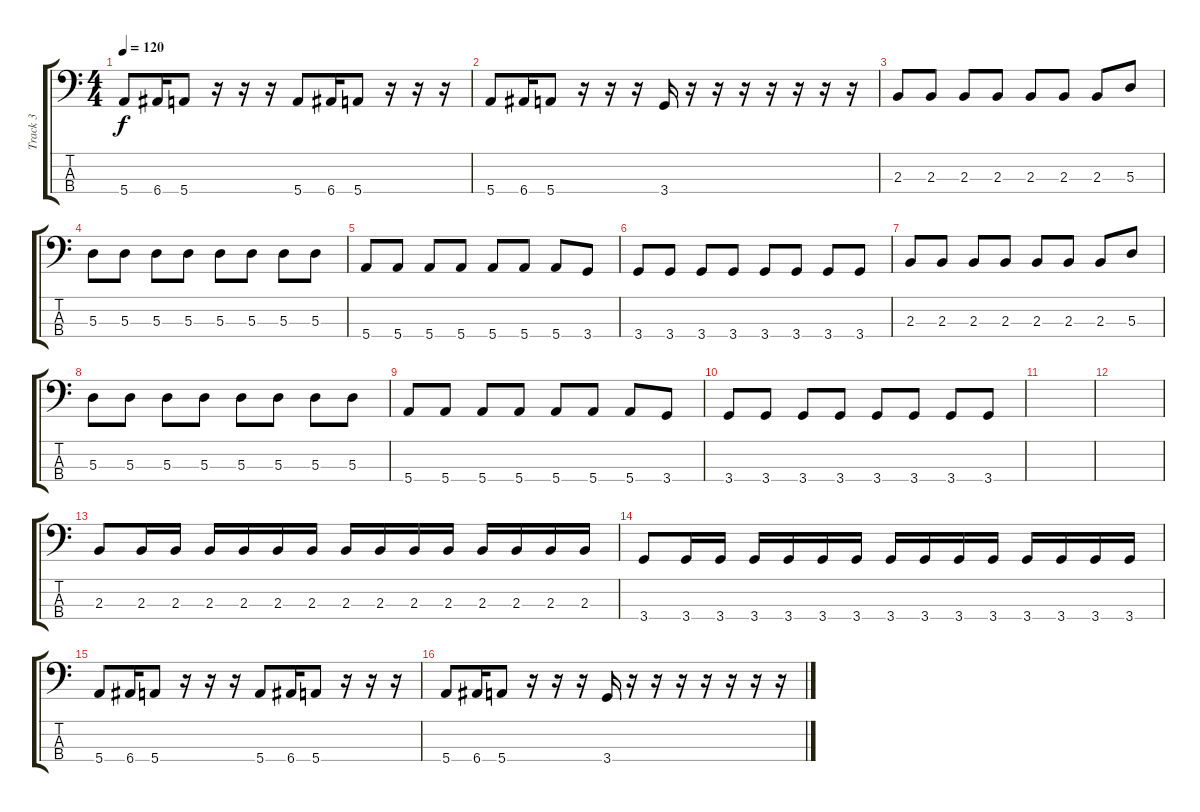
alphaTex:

\track ("Track 3" "Track 3") {instrument electricbassfinger}
\staff {score tabs}
\tuning (G2 D2 A1 E1) {hide}
\ts (4 4)
\tempo 120
\clef f4
\ks c
5.4.8{dy f} 6.4.16 5.4.8 r.16 r.16 r.16 5.4.8 6.4.16 5.4.8 r.16 r.16 r.16 |
5.4.8 6.4.16 5.4.8 r.16 r.16 r.16 3.4.16 r.16 r.16 r.16 r.16 r.16 r.16 r.16 |
2.3.8 2.3.8 2.3.8 2.3.8 2.3.8 2.3.8 2.3.8 5.3.8 |
5.3.8 5.3.8 5.3.8 5.3.8 5.3.8 5.3.8 5.3.8 5.3.8 |
5.4.8 5.4.8 5.4.8 5.4.8 5.4.8 5.4.8 5.4.8 3.4.8 |
3.4.8 3.4.8 3.4.8 3.4.8 3.4.8 3.4.8 3.4.8 3.4.8 |
2.3.8 2.3.8 2.3.8 2.3.8 2.3.8 2.3.8 2.3.8 5.3.8 |
5.3.8 5.3.8 5.3.8 5.3.8 5.3.8 5.3.8 5.3.8 5.3.8 |
5.4.8 5.4.8 5.4.8 5.4.8 5.4.8 5.4.8 5.4.8 3.4.8 |
3.4.8 3.4.8 3.4.8 3.4.8 3.4.8 3.4.8 3.4.8 3.4.8 |
|
|
2.3.8 2.3.16 2.3.16 2.3.16 2.3.16 2.3.16 2.3.16 2.3.16 2.3.16 2.3.16 2.3.16 2.3.16 2.3.16 2.3.16 2.3.16 |
3.4.8 3.4.16 3.4.16 3.4.16 3.4.16 3.4.16 3.4.16 3.4.16 3.4.16 3.4.16 3.4.16 3.4.16 3.4.16 3.4.16 3.4.16 |
5.4.8 6.4.16 5.4.8 r.16 r.16 r.16 5.4.8 6.4.16 5.4.8 r.16 r.16 r.16 |
5.4.8 6.4.16 5.4.8 r.16 r.16 r.16 3.4.16 r.16 r.16 r.16 r.16 r.16 r.16 r.16
